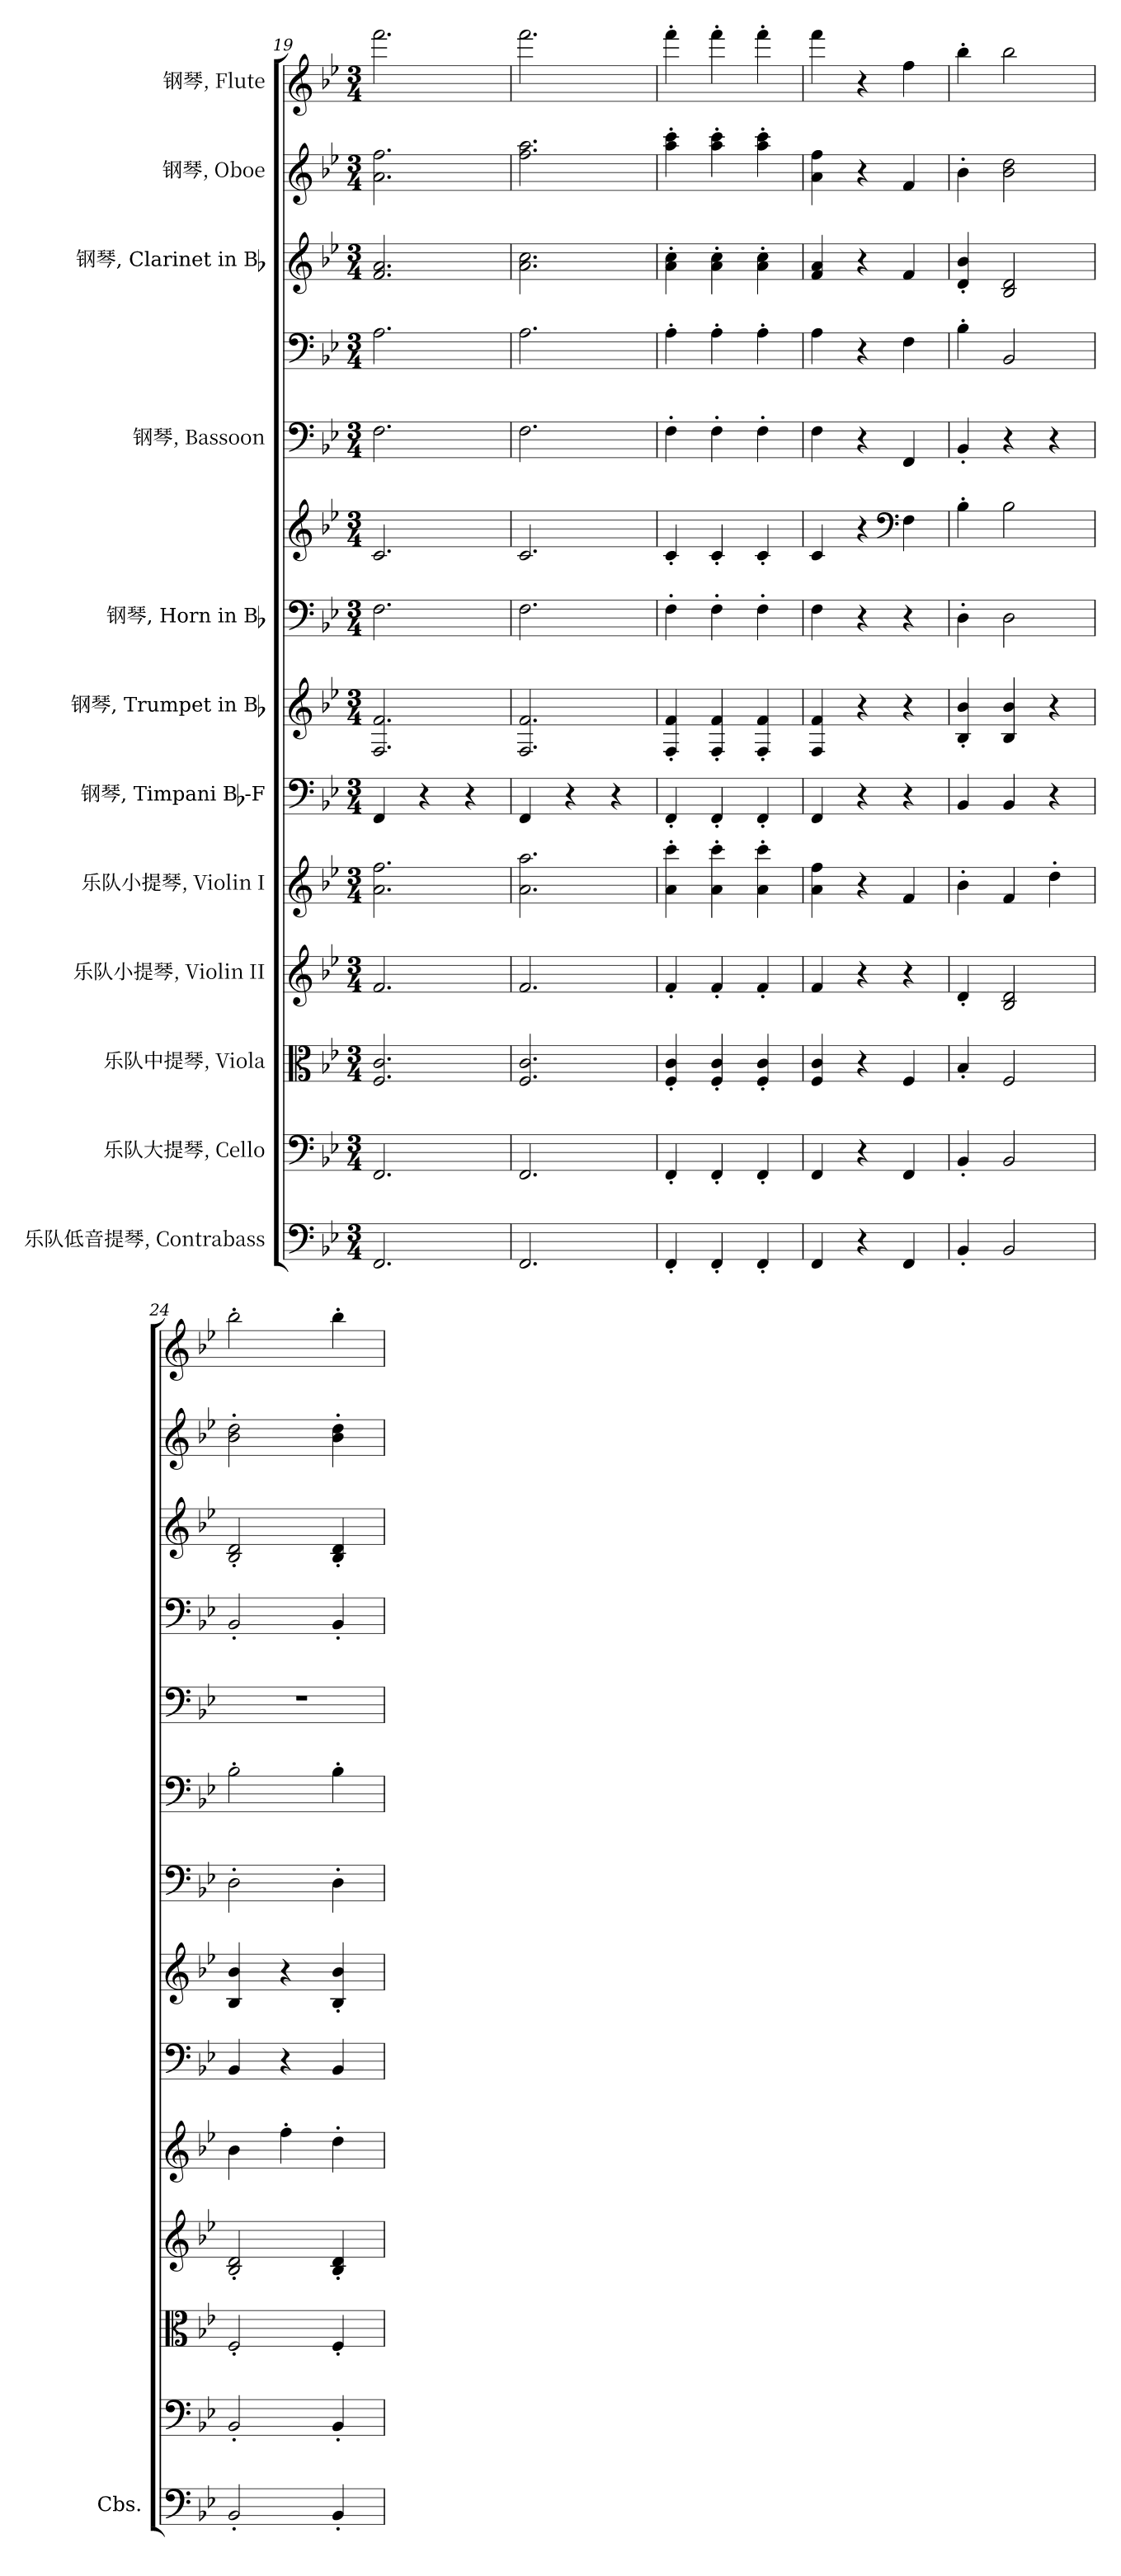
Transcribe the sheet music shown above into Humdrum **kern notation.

**kern	**kern	**kern	**kern	**kern	**kern	**kern	**kern	**kern	**kern	**kern	**kern	**kern	**kern
*part12	*part11	*part10	*part9	*part8	*part7	*part6	*part5	*part5	*part4	*part4	*part3	*part2	*part1
*staff14	*staff13	*staff12	*staff11	*staff10	*staff9	*staff8	*staff7	*staff6	*staff5	*staff4	*staff3	*staff2	*staff1
*I"乐队低音提琴, Contrabass	*I"乐队大提琴, Cello	*I"乐队中提琴, Viola	*I"乐队小提琴, Violin II	*I"乐队小提琴, Violin I	*I"钢琴, Timpani Bb-F	*I"钢琴, Trumpet in Bb	*I"钢琴, Horn in Bb	*	*I"钢琴, Bassoon	*	*I"钢琴, Clarinet in Bb	*I"钢琴, Oboe	*I"钢琴, Flute
*I'Cbs.	*	*	*	*	*	*	*	*	*	*	*	*	*
*clefF4	*clefF4	*clefC3	*clefG2	*clefG2	*clefF4	*clefG2	*clefF4	*clefG2	*clefF4	*clefF4	*clefG2	*clefG2	*clefG2
*ITrd7c12	*	*	*	*	*	*	*	*	*	*	*	*	*
*k[b-e-]	*k[b-e-]	*k[b-e-]	*k[b-e-]	*k[b-e-]	*k[b-e-]	*k[b-e-]	*k[b-e-]	*k[b-e-]	*k[b-e-]	*k[b-e-]	*k[b-e-]	*k[b-e-]	*k[b-e-]
*M3/4	*M3/4	*M3/4	*M3/4	*M3/4	*M3/4	*M3/4	*M3/4	*M3/4	*M3/4	*M3/4	*M3/4	*M3/4	*M3/4
*MM260	*MM260	*MM260	*MM260	*MM260	*MM260	*MM260	*MM260	*MM260	*MM260	*MM260	*MM260	*MM260	*MM260
=19	=19	=19	=19	=19	=19	=19	=19	=19	=19	=19	=19	=19	=19
2.FFF/	2.FF/	2.F/ 2.c/	2.f/	2.a\ 2.ff\	4FF/	2.F/ 2.f/	2.F\	2.c/	2.F\	2.A\	2.f/ 2.a/	2.a\ 2.ff\	2.fff\
.	.	.	.	.	4r	.	.	.	.	.	.	.	.
.	.	.	.	.	4r	.	.	.	.	.	.	.	.
=20	=20	=20	=20	=20	=20	=20	=20	=20	=20	=20	=20	=20	=20
2.FFF/	2.FF/	2.F/ 2.c/	2.f/	2.a\ 2.aa\	4FF/	2.F/ 2.f/	2.F\	2.c/	2.F\	2.A\	2.a\ 2.cc\	2.ff\ 2.aa\	2.fff\
.	.	.	.	.	4r	.	.	.	.	.	.	.	.
.	.	.	.	.	4r	.	.	.	.	.	.	.	.
=21	=21	=21	=21	=21	=21	=21	=21	=21	=21	=21	=21	=21	=21
*	*	*	*	*	*	*	*	*	*	*	*	*	*MM300
4FFF'/	4FF'/	4F/' 4c/'	4f'/	4a\' 4ccc\'	4FF'/	4F/' 4f/'	4F'\	4c'/	4F'\	4A'\	4a\' 4cc\'	4aa\' 4ccc\'	4fff'\
4FFF'/	4FF'/	4F/' 4c/'	4f'/	4a\' 4ccc\'	4FF'/	4F/' 4f/'	4F'\	4c'/	4F'\	4A'\	4a\' 4cc\'	4aa\' 4ccc\'	4fff'\
4FFF'/	4FF'/	4F/' 4c/'	4f'/	4a\' 4ccc\'	4FF'/	4F/' 4f/'	4F'\	4c'/	4F'\	4A'\	4a\' 4cc\'	4aa\' 4ccc\'	4fff'\
=22	=22	=22	=22	=22	=22	=22	=22	=22	=22	=22	=22	=22	=22
4FFF/	4FF/	4F/ 4c/	4f/	4a\ 4ff\	4FF/	4F/ 4f/	4F\	4c/	4F\	4A\	4f/ 4a/	4a\ 4ff\	4fff\
*	*	*	*	*	*	*	*	*	*	*	*	*	*MM90
4r	4r	4r	4r	4r	4r	4r	4r	4r	4r	4r	4r	4r	4r
*	*	*	*	*	*	*	*	*clefF4	*	*	*	*	*
4FFF/	4FF/	4F/	4r	4f/	4r	4r	4r	4F\	4FF/	4F\	4f/	4f/	4ff\
=23	=23	=23	=23	=23	=23	=23	=23	=23	=23	=23	=23	=23	=23
4BBB-'/	4BB-'/	4B-'/	4d'/	4b-'\	4BB-/	4B-/' 4b-/'	4D'\	4B-'\	4BB-'/	4B-'\	4d/' 4b-/'	4b-'\	4bb-'\
2BBB-/	2BB-/	2F/	2B-/ 2d/	4f/	4BB-/	4B-/ 4b-/	2D\	2B-\	4r	2BB-/	2B-/ 2d/	2b-\ 2dd\	2bb-\
.	.	.	.	4dd'\	4r	4r	.	.	4r	.	.	.	.
!!LO:PB:g=z
=24	=24	=24	=24	=24	=24	=24	=24	=24	=24	=24	=24	=24	=24
2BBB-'/	2BB-'/	2F'/	2B-/' 2d/'	4b-\	4BB-/	4B-/ 4b-/	2D'\	2B-'\	2.r	2BB-'/	2B-/' 2d/'	2b-\' 2dd\'	2bb-'\
.	.	.	.	4ff'\	4r	4r	.	.	.	.	.	.	.
4BBB-'/	4BB-'/	4F'/	4B-/' 4d/'	4dd'\	4BB-/	4B-/' 4b-/'	4D'\	4B-'\	.	4BB-'/	4B-/' 4d/'	4b-\' 4dd\'	4bb-'\
=	=	=	=	=	=	=	=	=	=	=	=	=	=
*-	*-	*-	*-	*-	*-	*-	*-	*-	*-	*-	*-	*-	*-
